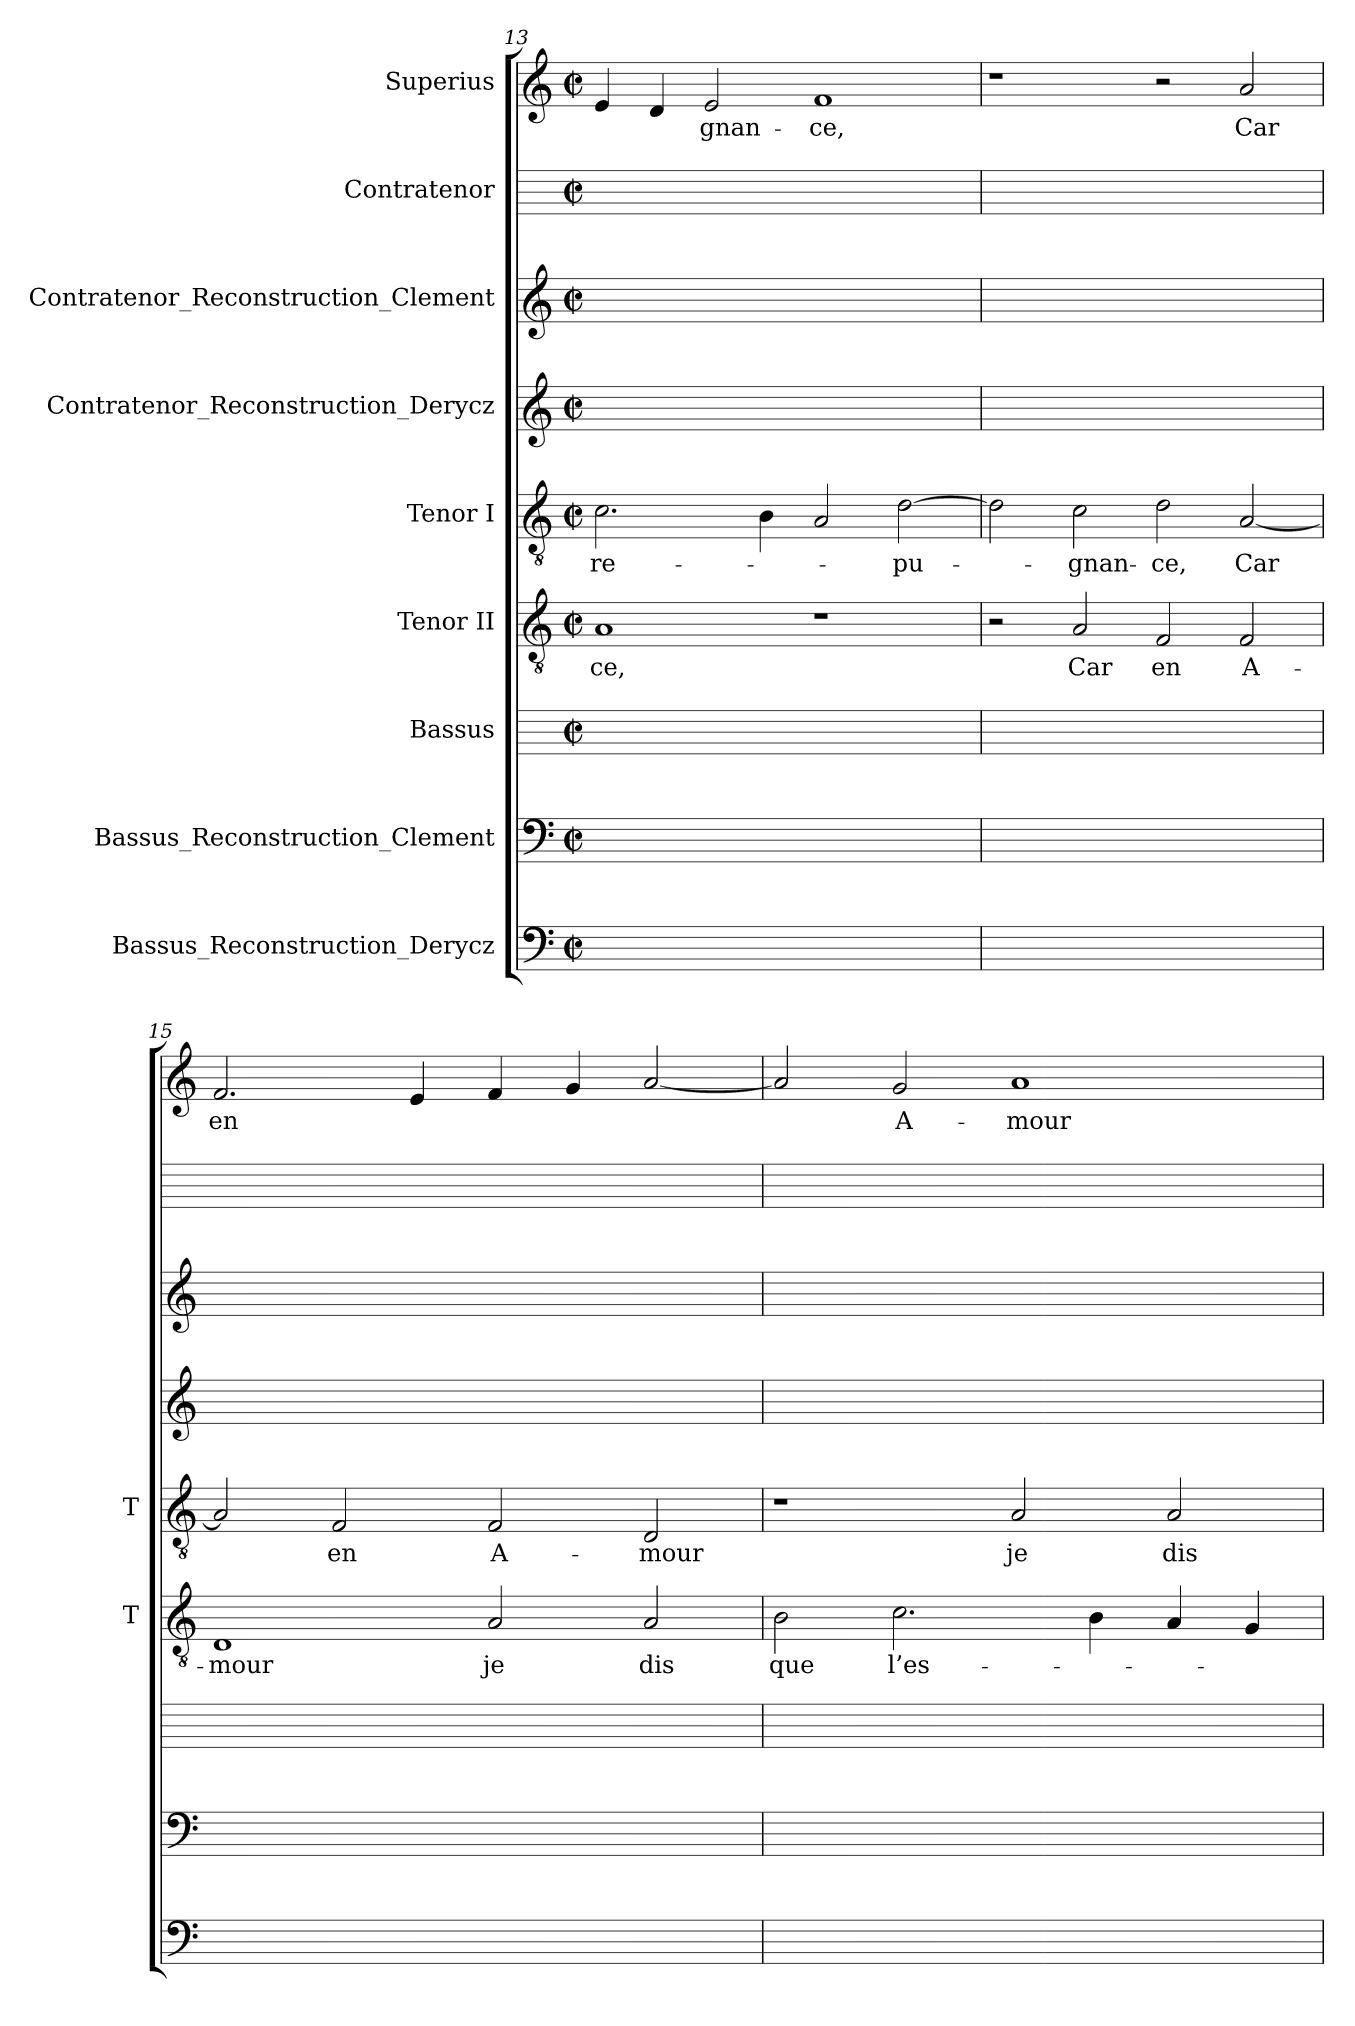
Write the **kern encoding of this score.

**kern	**kern	**kern	**kern	**text	**kern	**text	**kern	**kern	**kern	**kern	**text
*part9	*part8	*part7	*part6	*part6	*part5	*part5	*part4	*part3	*part2	*part1	*part1
*staff9	*staff8	*staff7	*staff6	*staff6	*staff5	*staff5	*staff4	*staff3	*staff2	*staff1	*staff1
*I"Bassus_Reconstruction_Derycz	*I"Bassus_Reconstruction_Clement	*I"Bassus	*I"Tenor II	*	*I"Tenor I	*	*I"Contratenor_Reconstruction_Derycz	*I"Contratenor_Reconstruction_Clement	*I"Contratenor	*I"Superius	*
*	*	*	*I'T	*	*I'T	*	*	*	*	*	*
!!LO:PB:g=z
*clefF4	*clefF4	*	*clefGv2	*	*clefGv2	*	*clefG2	*clefG2	*	*clefG2	*
*k[]	*k[]	*	*k[]	*	*k[]	*	*k[]	*k[]	*	*k[]	*
*C:	*C:	*	*C:	*	*C:	*	*C:	*C:	*	*C:	*
*M2/2	*M2/2	*M2/2	*M2/2	*	*M2/2	*	*M2/2	*M2/2	*M2/2	*M2/2	*
*met(c|)	*met(c|)	*met(c|)	*met(c|)	*	*met(c|)	*	*met(c|)	*met(c|)	*met(c|)	*met(c|)	*
=13	=13	=13	=13	=13	=13	=13	=13	=13	=13	=13	=13
0ryy	0ryy	0ryy	1A	-ce,	2.c	re-	0ryy	0ryy	0ryy	4e	.
.	.	.	.	.	.	.	.	.	.	4d	.
.	.	.	.	.	.	.	.	.	.	2e	gnan-
.	.	.	.	.	4B	.	.	.	.	.	.
.	.	.	1r	.	2A	.	.	.	.	1f	-ce,
.	.	.	.	.	[2d	pu-	.	.	.	.	.
=14	=14	=14	=14	=14	=14	=14	=14	=14	=14	=14	=14
0ryy	0ryy	0ryy	2r	.	2d]	.	0ryy	0ryy	0ryy	1r	.
.	.	.	2A	-Car	2c	gnan-	.	.	.	.	.
.	.	.	2F	-en	2d	-ce,	.	.	.	2r	.
.	.	.	2F	A-	[2A	-Car	.	.	.	2a	-Car
=15	=15	=15	=15	=15	=15	=15	=15	=15	=15	=15	=15
0ryy	0ryy	0ryy	1D	-mour	2A]	.	0ryy	0ryy	0ryy	2.f	-en
.	.	.	.	.	2F	-en	.	.	.	.	.
.	.	.	.	.	.	.	.	.	.	4e	.
.	.	.	2A	-je	2F	A-	.	.	.	4f	.
.	.	.	.	.	.	.	.	.	.	4g	.
.	.	.	2A	-dis	2D	-mour	.	.	.	[2a	.
=16	=16	=16	=16	=16	=16	=16	=16	=16	=16	=16	=16
0ryy	0ryy	0ryy	2B	-que	1r	.	0ryy	0ryy	0ryy	2a]	.
.	.	.	2.c	l’es-	.	.	.	.	.	2g	A-
.	.	.	.	.	2A	-je	.	.	.	1a	-mour
.	.	.	4B	.	.	.	.	.	.	.	.
.	.	.	4A	.	2A	-dis	.	.	.	.	.
.	.	.	4G	.	.	.	.	.	.	.	.
=	=	=	=	=	=	=	=	=	=	=	=
*-	*-	*-	*-	*-	*-	*-	*-	*-	*-	*-	*-
